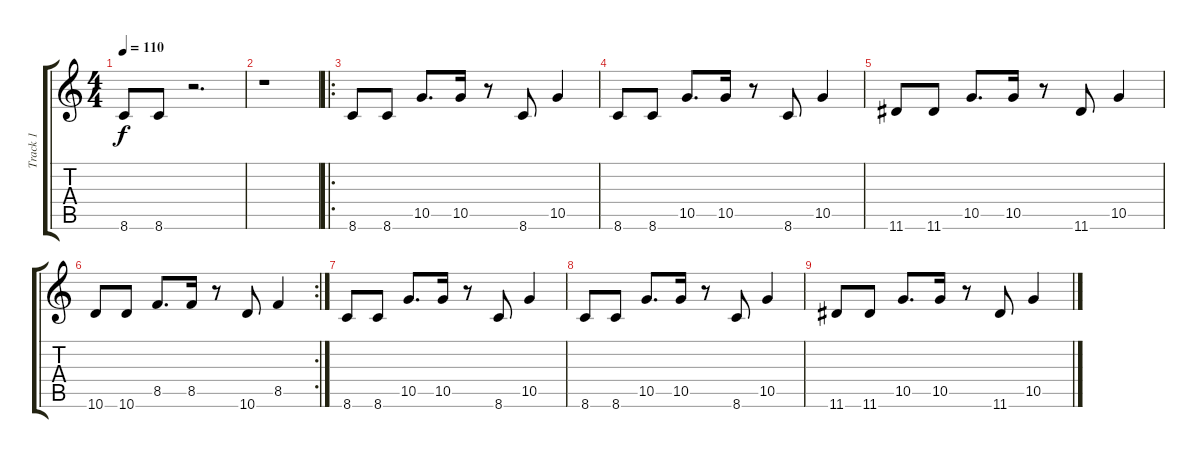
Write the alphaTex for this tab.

\track ("Track 1" "Track 1") {instrument acousticguitarsteel}
\staff {score tabs}
\tuning (E4 B3 G3 D3 A2 E2) {hide}
\ts (4 4)
\tempo 110
\clef g2
\ks c
8.6.8{dy f} 8.6.8 r.2{d} |
r.1 |
\ro
8.6.8 8.6.8 10.5.8{d} 10.5.16 r.8 8.6.8 10.5.4 |
8.6.8 8.6.8 10.5.8{d} 10.5.16 r.8 8.6.8 10.5.4 |
11.6.8 11.6.8 10.5.8{d} 10.5.16 r.8 11.6.8 10.5.4 |
\rc 2
10.6.8 10.6.8 8.5.8{d} 8.5.16 r.8 10.6.8 8.5.4 |
8.6.8 8.6.8 10.5.8{d} 10.5.16 r.8 8.6.8 10.5.4 |
8.6.8 8.6.8 10.5.8{d} 10.5.16 r.8 8.6.8 10.5.4 |
11.6.8 11.6.8 10.5.8{d} 10.5.16 r.8 11.6.8 10.5.4
